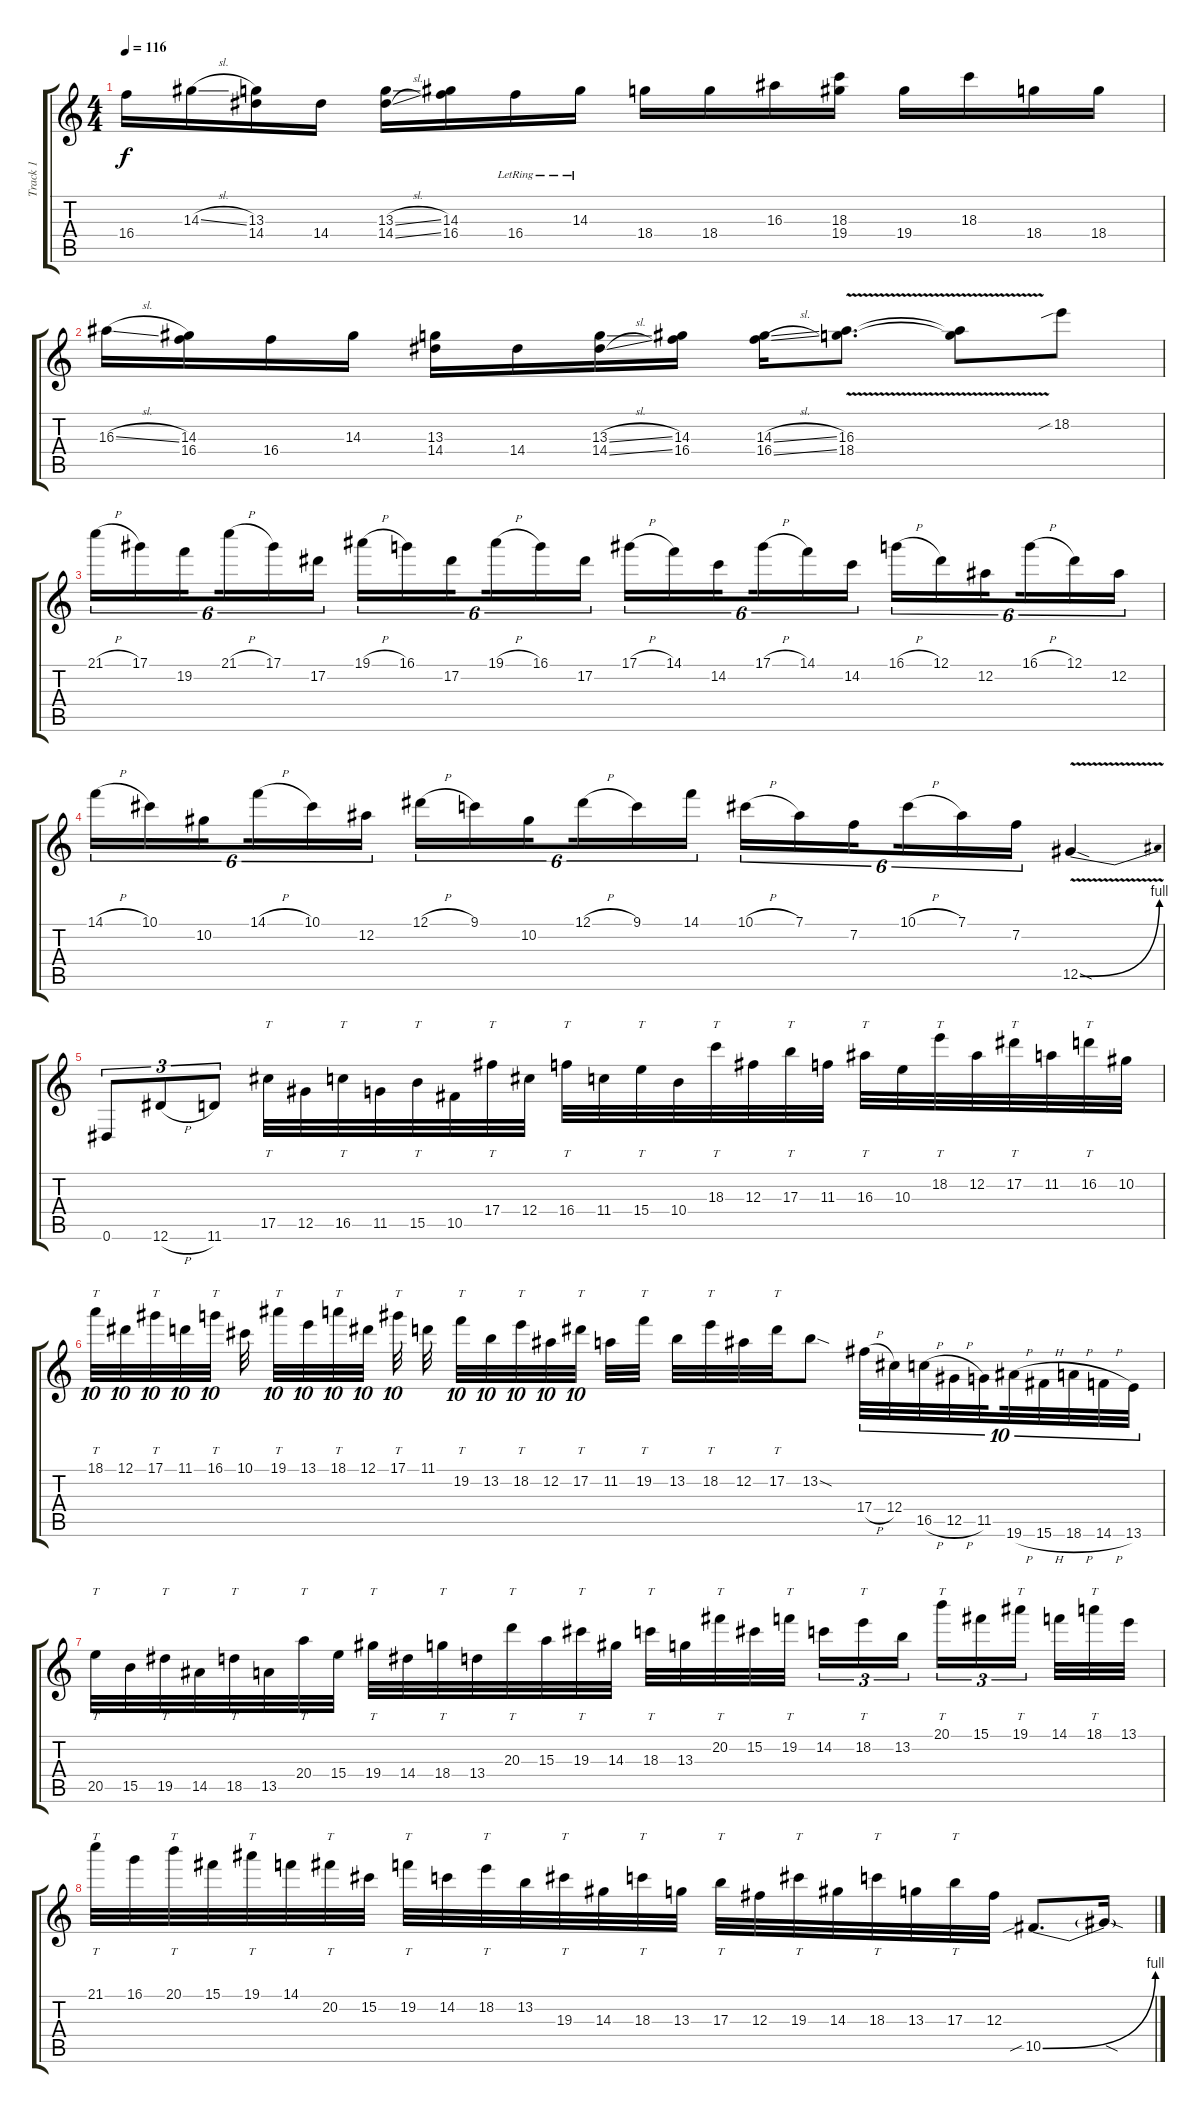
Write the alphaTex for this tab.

\track ("Track 1" "Track 1") {instrument distortionguitar}
\staff {score tabs}
\tuning (Eb4 Bb3 Gb3 Db3 Ab2 Eb2) {hide}
\ts (4 4)
\tempo 116
\clef g2
\ks c
16.4.16{dy f} 14.3{sl}.16 (13.3 14.4).16 14.4.16 (13.3{sl} 14.4{sl}).16 (14.3 16.4).16 16.4{lr}.16 14.3{lr}.16 18.4.16 18.4.16 16.3.16 (18.3 19.4).16 19.4.16 18.3.16 18.4.16 18.4.16 |
16.3{sl}.16 (14.3 16.4).16 16.4.16 14.3.16 (13.3 14.4).16 14.4.16 (13.3{sl} 14.4{sl}).16 (14.3 16.4).16 (14.3{sl} 16.4{sl}).16 (16.3{v} 18.4{v}).8{d} (16.3{t} 18.4{t}).8 18.2{sib}.8 |
21.1{h}.16{tu (6 4)} 17.1.16{tu (6 4)} 19.2.16{tu (6 4) beam splitsecondary} 21.1{h}.16{tu (6 4)} 17.1.16{tu (6 4)} 17.2.16{tu (6 4)} 19.1{h}.16{tu (6 4)} 16.1.16{tu (6 4)} 17.2.16{tu (6 4) beam splitsecondary} 19.1{h}.16{tu (6 4)} 16.1.16{tu (6 4)} 17.2.16{tu (6 4)} 17.1{h}.16{tu (6 4)} 14.1.16{tu (6 4)} 14.2.16{tu (6 4) beam splitsecondary} 17.1{h}.16{tu (6 4)} 14.1.16{tu (6 4)} 14.2.16{tu (6 4)} 16.1{h}.16{tu (6 4)} 12.1.16{tu (6 4)} 12.2.16{tu (6 4) beam splitsecondary} 16.1{h}.16{tu (6 4)} 12.1.16{tu (6 4)} 12.2.16{tu (6 4)} |
14.1{h}.16{tu (6 4)} 10.1.16{tu (6 4)} 10.2.16{tu (6 4) beam splitsecondary} 14.1{h}.16{tu (6 4)} 10.1.16{tu (6 4)} 12.2.16{tu (6 4)} 12.1{h}.16{tu (6 4)} 9.1.16{tu (6 4)} 10.2.16{tu (6 4) beam splitsecondary} 12.1{h}.16{tu (6 4)} 9.1.16{tu (6 4)} 14.1.16{tu (6 4)} 10.1{h}.16{tu (6 4)} 7.1.16{tu (6 4)} 7.2.16{tu (6 4) beam splitsecondary} 10.1{h}.16{tu (6 4)} 7.1.16{tu (6 4)} 7.2.16{tu (6 4)} 12.5{be (bend 0 0 60 4) v sod}.4 |
0.6.8{tu (3 2)} 12.6{h}.8{tu (3 2)} 11.6.8{tu (3 2)} 17.5.32{tt} 12.5.32 16.5.32{tt} 11.5.32 15.5.32{tt} 10.5.32 17.4.32{tt} 12.4.32 16.4.32{tt} 11.4.32 15.4.32{tt} 10.4.32 18.3.32{tt} 12.3.32 17.3.32{tt} 11.3.32 16.3.32{tt} 10.3.32 18.2.32{tt} 12.2.32 17.2.32{tt} 11.2.32 16.2.32{tt} 10.2.32 |
18.1.32{tt tu (10 8)} 12.1.32{tu (10 8)} 17.1.32{tt tu (10 8)} 11.1.32{tu (10 8)} 16.1.32{tt tu (10 8) beam splitsecondary} 10.1.32{beam splitsecondary} 19.1.32{tt tu (10 8)} 13.1.32{tu (10 8)} 18.1.32{tt tu (10 8)} 12.1.32{tu (10 8)} 17.1.32{tt tu (10 8) beam splitsecondary} 11.1.32{beam splitsecondary} 19.2.32{tt tu (10 8)} 13.2.32{tu (10 8)} 18.2.32{tt tu (10 8)} 12.2.32{tu (10 8)} 17.2.32{tt tu (10 8) beam splitsecondary} 11.2.32 19.2.32{tt} 13.2.32 18.2.32{tt} 12.2.32 17.2.32{tt} 13.2{sod}.8 17.4{h}.32{tu (10 8)} 12.4.32{tu (10 8)} 16.5{h}.32{tu (10 8)} 12.5{h}.32{tu (10 8)} 11.5.32{tu (10 8) beam splitsecondary} 19.6{h}.32{tu (10 8)} 15.6{h}.32{tu (10 8)} 18.6{h}.32{tu (10 8)} 14.6{h}.32{tu (10 8)} 13.6.32{tu (10 8)} |
20.5.32{tt} 15.5.32 19.5.32{tt} 14.5.32 18.5.32{tt} 13.5.32 20.4.32{tt} 15.4.32 19.4.32{tt} 14.4.32 18.4.32{tt} 13.4.32 20.3.32{tt} 15.3.32 19.3.32{tt} 14.3.32 18.3.32{tt} 13.3.32 20.2.32{tt} 15.2.32 19.2.32{tt beam splitsecondary} 14.2.16{tu (3 2)} 18.2.16{tt tu (3 2)} 13.2.16{tu (3 2)} 20.1.16{tt tu (3 2)} 15.1.16{tu (3 2)} 19.1.16{tt tu (3 2) beam splitsecondary} 14.1.32 18.1.32{tt} 13.1.32 |
21.1.32{tt} 16.1.32 20.1.32{tt} 15.1.32 19.1.32{tt} 14.1.32 20.2.32{tt} 15.2.32 19.2.32{tt} 14.2.32 18.2.32{tt} 13.2.32 19.3.32{tt} 14.3.32 18.3.32{tt} 13.3.32 17.3.32{tt} 12.3.32 19.3.32{tt} 14.3.32 18.3.32{tt} 13.3.32 17.3.32{tt} 12.3.32 10.5{be (bend 0 0 60 4) sib}.8{d} 10.5{sod t}.16
